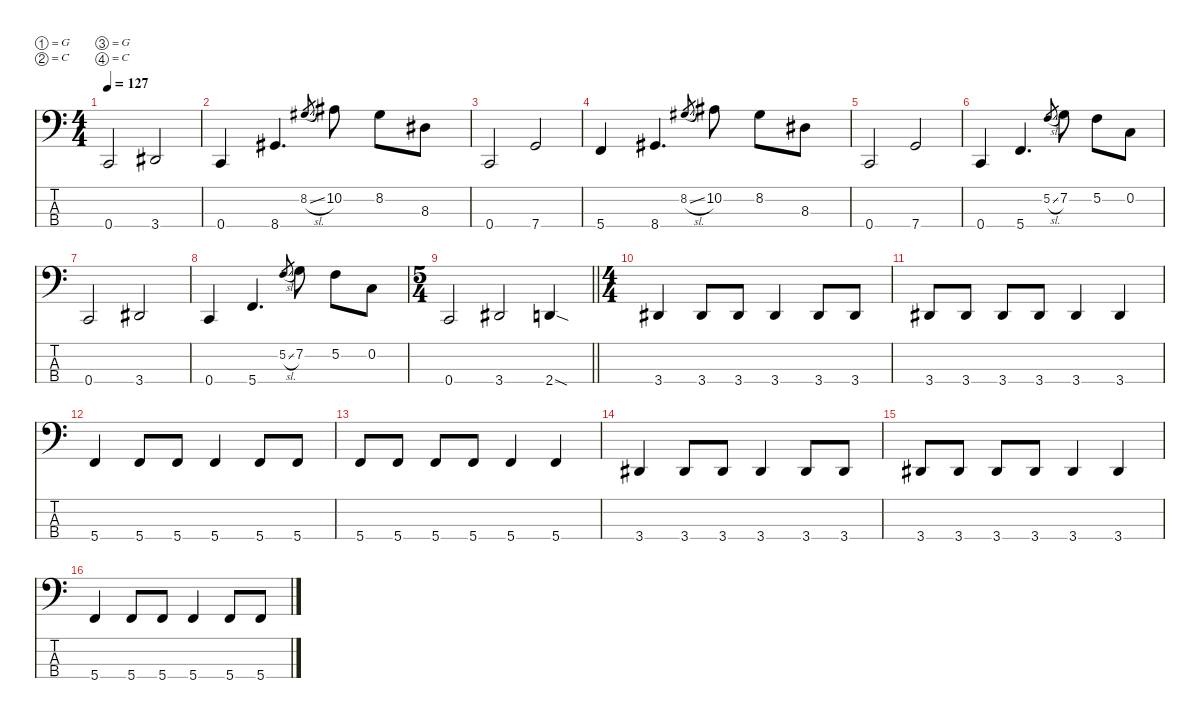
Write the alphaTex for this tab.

\defaultSystemsLayout 4
\hideDynamics
\bracketExtendMode nobrackets
\singleTrackTrackNamePolicy hidden
\multiTrackTrackNamePolicy hidden
\otherSystemsTrackNameOrientation horizontal
\track ("Craig McFarland" "el.bs.") {defaultSystemsLayout 8 instrument electricbasspick}
\staff {score tabs}
\tuning (G2 C2 G1 C1)
\ts (4 4)
\tempo 127
\clef f4
\ks c
0.4.2{dy f beam Up} 3.4{acc #}.2{beam Up} |
0.4.4{beam Up} 8.4{acc #}.4{d beam Up} 8.2{sl acc #}.8{gr dy mf beam Up} 10.2{acc #}.8{dy f beam Down} 8.2{acc #}.8{beam Down} 8.3{acc #}.8{beam Down} |
0.4.2{beam Up} 7.4.2{beam Up} |
5.4.4{beam Up} 8.4{acc #}.4{d beam Up} 8.2{sl acc #}.8{gr dy mf beam Up} 10.2{acc #}.8{dy f beam Down} 8.2{acc #}.8{beam Down} 8.3{acc #}.8{beam Down} |
0.4.2{beam Up} 7.4.2{beam Up} |
0.4.4{beam Up} 5.4.4{d beam Up} 5.2{sl}.8{gr dy mf beam Up} 7.2.8{dy f beam Down} 5.2.8{beam Down} 0.2.8{beam Down} |
0.4.2{beam Up} 3.4{acc #}.2{beam Up} |
0.4.4{beam Up} 5.4.4{d beam Up} 5.2{sl}.8{gr dy mf beam Up} 7.2.8{dy f beam Down} 5.2.8{beam Down} 0.2.8{beam Down} |
\ts (5 4)
\beaming (8 6 4)
\barLineRight lightlight
0.4.2{beam Up} 3.4{acc #}.2{beam Up} 2.4{sod}.4{beam Up} |
\ts (4 4)
\beaming (8 2 2 2 2)
3.4{acc #}.4{beam Up} 3.4{acc #}.8{beam Up} 3.4{acc #}.8{beam Up} 3.4{acc #}.4{beam Up} 3.4{acc #}.8{beam Up} 3.4{acc #}.8{beam Up} |
3.4{acc #}.8{beam Up} 3.4{acc #}.8{beam Up} 3.4{acc #}.8{beam Up} 3.4{acc #}.8{beam Up} 3.4{acc #}.4{beam Up} 3.4{acc #}.4{beam Up} |
5.4.4{beam Up} 5.4.8{beam Up} 5.4.8{beam Up} 5.4.4{beam Up} 5.4.8{beam Up} 5.4.8{beam Up} |
5.4.8{beam Up} 5.4.8{beam Up} 5.4.8{beam Up} 5.4.8{beam Up} 5.4.4{beam Up} 5.4.4{beam Up} |
3.4{acc #}.4{beam Up} 3.4{acc #}.8{beam Up} 3.4{acc #}.8{beam Up} 3.4{acc #}.4{beam Up} 3.4{acc #}.8{beam Up} 3.4{acc #}.8{beam Up} |
3.4{acc #}.8{beam Up} 3.4{acc #}.8{beam Up} 3.4{acc #}.8{beam Up} 3.4{acc #}.8{beam Up} 3.4{acc #}.4{beam Up} 3.4{acc #}.4{beam Up} |
5.4.4{beam Up} 5.4.8{beam Up} 5.4.8{beam Up} 5.4.4{beam Up} 5.4.8{beam Up} 5.4.8{beam Up}
